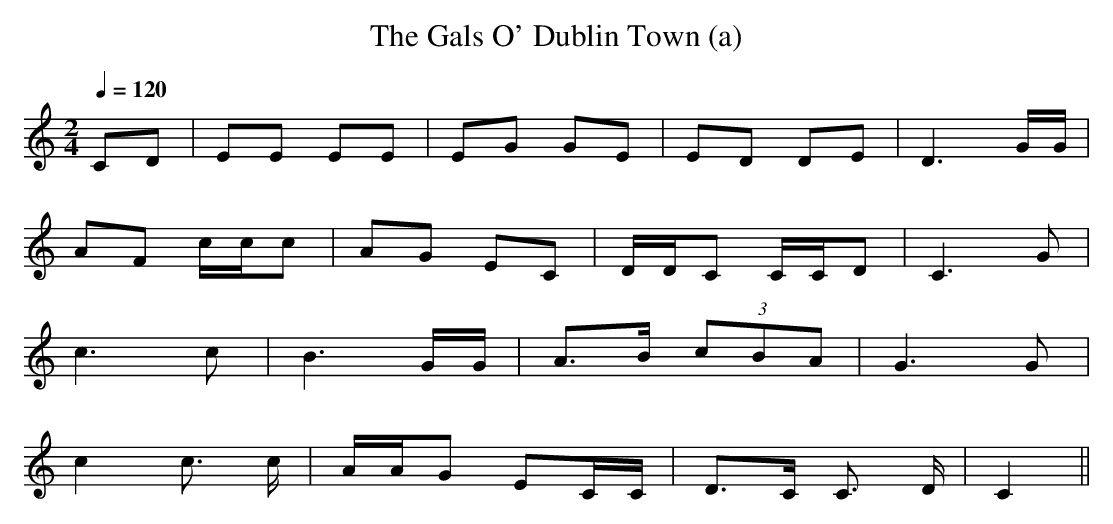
X:1
T:The Gals O' Dublin Town (a)
M:2/4
L:1/16
Q:1/4=120
K:C
C2D2|\
E2E2 E2E2|E2G2 G2E2|E2D2 D2E2|D6 GG|
A2F2 ccc2|A2G2 E2C2|DDC2 CCD2|C6 G2|
c6     c2|B6     GG|A3B (3c2B2A2|G6 G2|
c4   c3 c|AAG2 E2CC|D3C  C3 D|C4||
